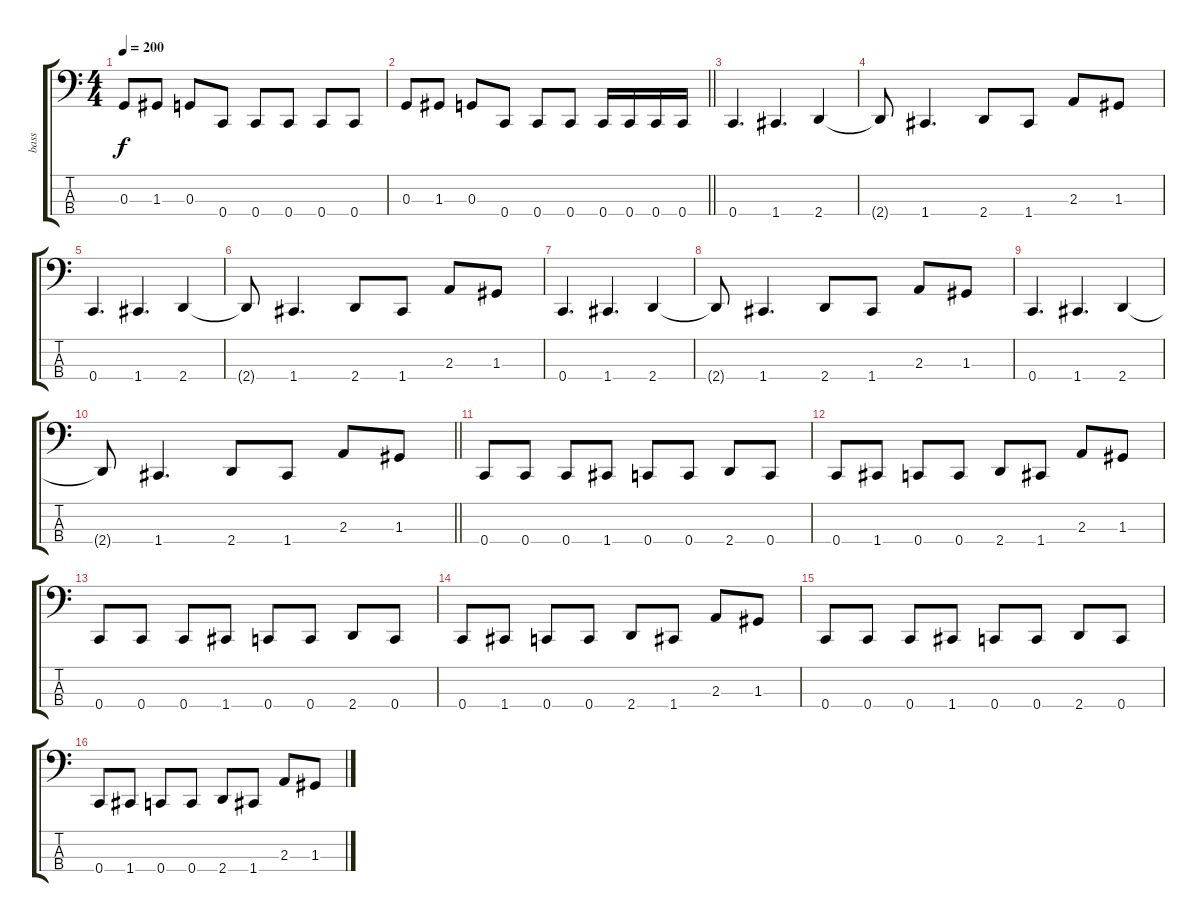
\track ("bass" "bass") {instrument electricbasspick}
\staff {score tabs}
\tuning (F2 C2 G1 C1) {hide}
\ts (4 4)
\tempo 200
\clef f4
\ks c
0.3.8{dy f} 1.3.8 0.3.8 0.4.8 0.4.8 0.4.8 0.4.8 0.4.8 |
\barLineRight lightlight
0.3.8 1.3.8 0.3.8 0.4.8 0.4.8 0.4.8 0.4.16 0.4.16 0.4.16 0.4.16 |
0.4.4{d} 1.4.4{d} 2.4.4 |
2.4{t}.8 1.4.4{d} 2.4.8 1.4.8 2.3.8 1.3.8 |
0.4.4{d} 1.4.4{d} 2.4.4 |
2.4{t}.8 1.4.4{d} 2.4.8 1.4.8 2.3.8 1.3.8 |
0.4.4{d} 1.4.4{d} 2.4.4 |
2.4{t}.8 1.4.4{d} 2.4.8 1.4.8 2.3.8 1.3.8 |
0.4.4{d} 1.4.4{d} 2.4.4 |
\barLineRight lightlight
2.4{t}.8 1.4.4{d} 2.4.8 1.4.8 2.3.8 1.3.8 |
0.4.8 0.4.8 0.4.8 1.4.8 0.4.8 0.4.8 2.4.8 0.4.8 |
0.4.8 1.4.8 0.4.8 0.4.8 2.4.8 1.4.8 2.3.8 1.3.8 |
0.4.8 0.4.8 0.4.8 1.4.8 0.4.8 0.4.8 2.4.8 0.4.8 |
0.4.8 1.4.8 0.4.8 0.4.8 2.4.8 1.4.8 2.3.8 1.3.8 |
0.4.8 0.4.8 0.4.8 1.4.8 0.4.8 0.4.8 2.4.8 0.4.8 |
0.4.8 1.4.8 0.4.8 0.4.8 2.4.8 1.4.8 2.3.8 1.3.8
